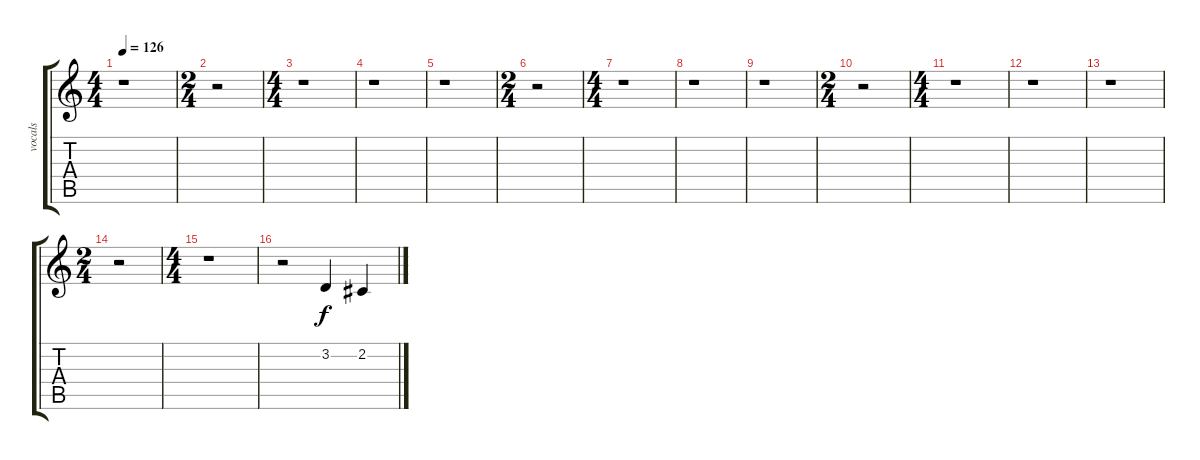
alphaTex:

\track ("vocals" "vocals") {instrument tenorsax}
\staff {score tabs}
\tuning (E4 B3 G3 D3 A2 E2) {hide}
\ts (4 4)
\tempo 126
\clef g2
\ks c
r.1{dy f instrument tenorsax} |
\ts (2 4)
r.2 |
\ts (4 4)
r.1 |
r.1 |
r.1 |
\ts (2 4)
r.2 |
\ts (4 4)
r.1 |
r.1 |
r.1 |
\ts (2 4)
r.2 |
\ts (4 4)
r.1 |
r.1 |
r.1 |
\ts (2 4)
r.2 |
\ts (4 4)
r.1 |
r.2 3.2.4 2.2.4
